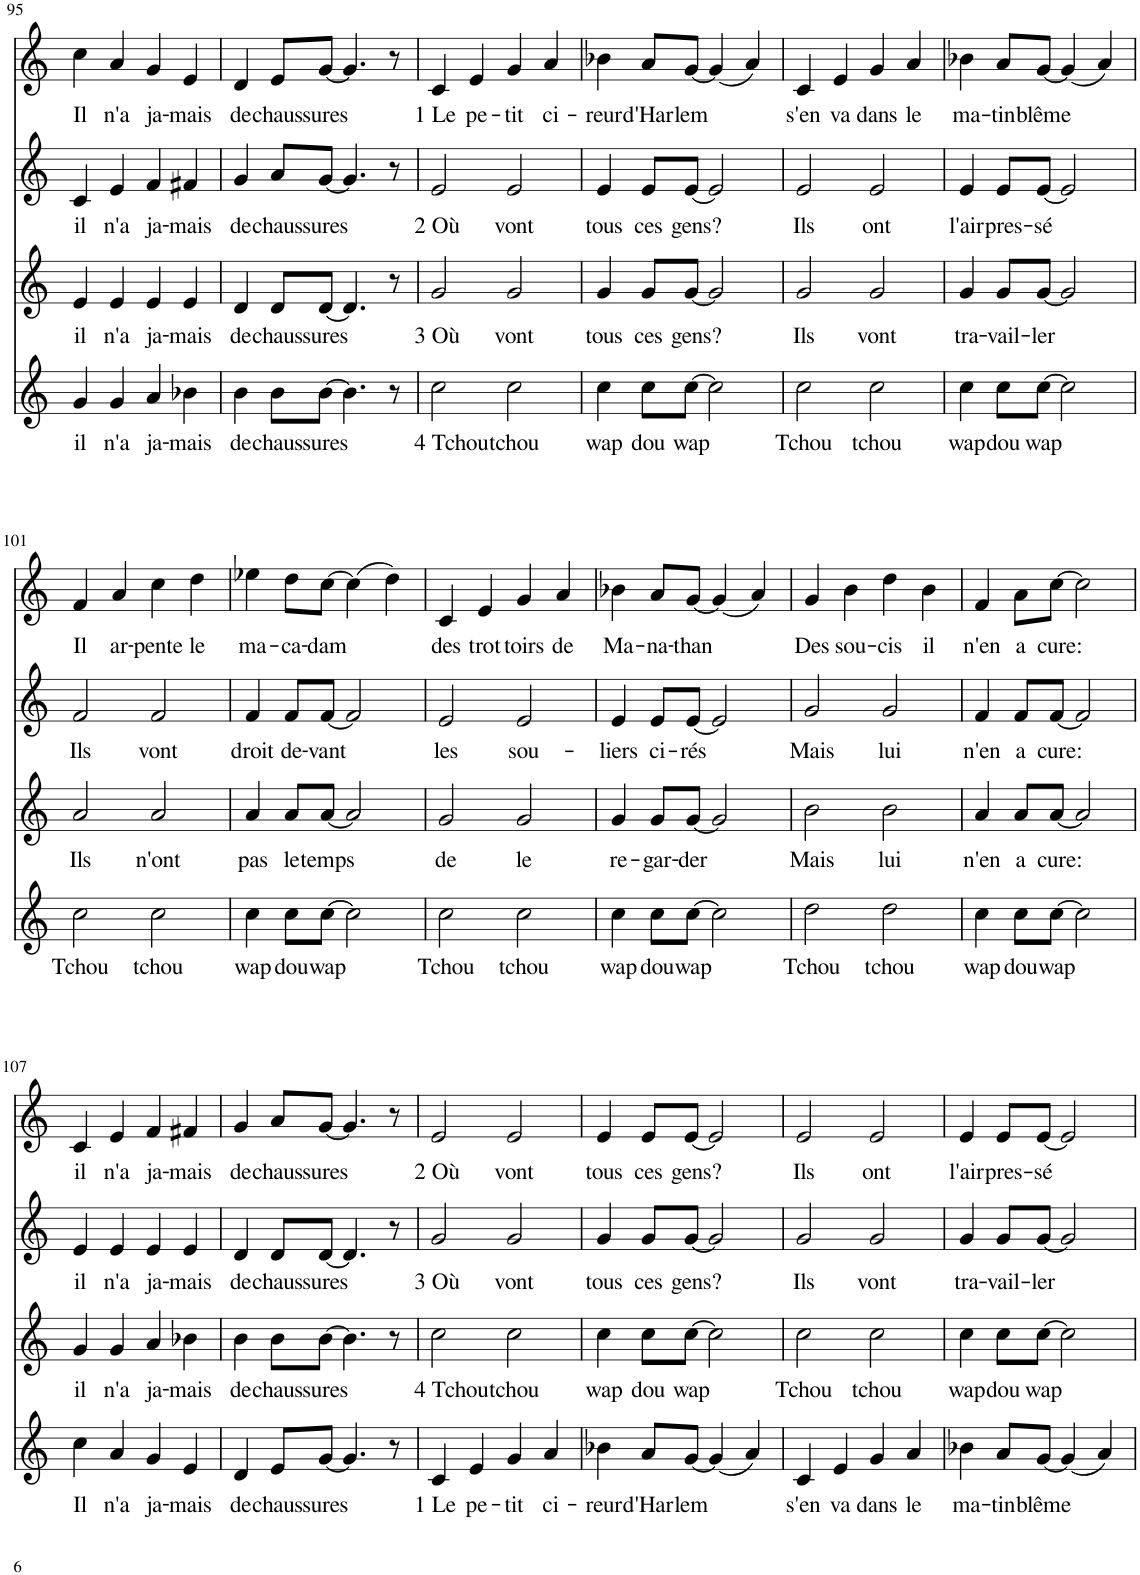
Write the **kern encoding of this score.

**kern	**text	**kern	**text	**kern	**text	**kern	**text
*part4	*part4	*part3	*part3	*part2	*part2	*part1	*part1
*staff4	*staff4	*staff3	*staff3	*staff2	*staff2	*staff1	*staff1
*I"2	*	*I"3	*	*I"4	*	*I"1	*
!!LO:PB:g=z
*clefG2	*	*clefG2	*	*clefG2	*	*clefG2	*
*	*	*Trd4c7	*	*	*	*	*
*k[]	*	*k[]	*	*k[]	*	*k[]	*
*M4/4	*	*M4/4	*	*M4/4	*	*M4/4	*
*met(c)	*	*met(c)	*	*met(c)	*	*met(c)	*
=95	=95	=95	=95	=95	=95	=95	=95
!	!LO:LY:b	!	!LO:LY:b	!	!LO:LY:b	!	!LO:LY:b
4g/	il	4e/	il	4c/	il	4cc\	Il
!	!LO:LY:b	!	!LO:LY:b	!	!LO:LY:b	!	!LO:LY:b
4g/	n'a	4e/	n'a	4e/	n'a	4a/	n'a
!	!LO:LY:b	!	!LO:LY:b	!	!LO:LY:b	!	!LO:LY:b
4a/	ja-	4e/	ja-	4f/	ja-	4g/	ja-
!	!LO:LY:b	!	!LO:LY:b	!	!LO:LY:b	!	!LO:LY:b
4b-X\	-mais	4e/	-mais	4f#X/	-mais	4e/	-mais
=96	=96	=96	=96	=96	=96	=96	=96
!	!LO:LY:b	!	!LO:LY:b	!	!LO:LY:b	!	!LO:LY:b
4b\	de	4d/	de	4g/	de	4d/	de
!	!LO:LY:b	!	!LO:LY:b	!	!LO:LY:b	!	!LO:LY:b
8b\L	chaus-	8d/L	chaus-	8a/L	chaus-	8e/L	chaus-
!	!LO:LY:b	!	!LO:LY:b	!	!LO:LY:b	!	!LO:LY:b
[8b\J	-sures	[8d/J	-sures	[8g/J	-sures	[8g/J	-sures
4.b\]	.	4.d/]	.	4.g/]	.	4.g/]	.
8r	.	8r	.	8r	.	8r	.
=97	=97	=97	=97	=97	=97	=97	=97
!	!LO:LY:b	!	!LO:LY:b	!	!LO:LY:b	!	!LO:LY:b
2cc\	4 Tchou	2g/	3 Où	2e/	2 Où	4c/	1 Le
!	!	!	!	!	!	!	!LO:LY:b
.	.	.	.	.	.	4e/	pe-
!	!LO:LY:b	!	!LO:LY:b	!	!LO:LY:b	!	!LO:LY:b
2cc\	tchou	2g/	vont	2e/	vont	4g/	-tit
!	!	!	!	!	!	!	!LO:LY:b
.	.	.	.	.	.	4a/	ci-
=98	=98	=98	=98	=98	=98	=98	=98
!	!LO:LY:b	!	!LO:LY:b	!	!LO:LY:b	!	!LO:LY:b
4cc\	wap	4g/	tous	4e/	tous	4b-X\	-reur
!	!LO:LY:b	!	!LO:LY:b	!	!LO:LY:b	!	!LO:LY:b
8cc\L	dou	8g/L	ces	8e/L	ces	8a/L	d'Har-
!	!LO:LY:b	!	!LO:LY:b	!	!LO:LY:b	!	!LO:LY:b
[8cc\J	wap	[8g/J	gens?	[8e/J	gens?	[8g/J	-lem
2cc\]	.	2g/]	.	2e/]	.	(4g/]	.
.	.	.	.	.	.	4a/)	.
=99	=99	=99	=99	=99	=99	=99	=99
!	!LO:LY:b	!	!LO:LY:b	!	!LO:LY:b	!	!LO:LY:b
2cc\	Tchou	2g/	Ils	2e/	Ils	4c/	s'en
!	!	!	!	!	!	!	!LO:LY:b
.	.	.	.	.	.	4e/	va
!	!LO:LY:b	!	!LO:LY:b	!	!LO:LY:b	!	!LO:LY:b
2cc\	tchou	2g/	vont	2e/	ont	4g/	dans
!	!	!	!	!	!	!	!LO:LY:b
.	.	.	.	.	.	4a/	le
=100	=100	=100	=100	=100	=100	=100	=100
!	!LO:LY:b	!	!LO:LY:b	!	!LO:LY:b	!	!LO:LY:b
4cc\	wap	4g/	tra-	4e/	l'air	4b-X\	ma-
!	!LO:LY:b	!	!LO:LY:b	!	!LO:LY:b	!	!LO:LY:b
8cc\L	dou	8g/L	-vail-	8e/L	pres-	8a/L	-tin
!	!LO:LY:b	!	!LO:LY:b	!	!LO:LY:b	!	!LO:LY:b
[8cc\J	wap	[8g/J	-ler	[8e/J	-sé	[8g/J	blême
2cc\]	.	2g/]	.	2e/]	.	(4g/]	.
.	.	.	.	.	.	4a/)	.
!!LO:LB:g=z
=101	=101	=101	=101	=101	=101	=101	=101
!	!LO:LY:b	!	!LO:LY:b	!	!LO:LY:b	!	!LO:LY:b
2cc\	Tchou	2a/	Ils	2f/	Ils	4f/	Il
!	!	!	!	!	!	!	!LO:LY:b
.	.	.	.	.	.	4a/	ar-
!	!LO:LY:b	!	!LO:LY:b	!	!LO:LY:b	!	!LO:LY:b
2cc\	tchou	2a/	n'ont	2f/	vont	4cc\	-pente
!	!	!	!	!	!	!	!LO:LY:b
.	.	.	.	.	.	4dd\	le
=102	=102	=102	=102	=102	=102	=102	=102
!	!LO:LY:b	!	!LO:LY:b	!	!LO:LY:b	!	!LO:LY:b
4cc\	wap	4a/	pas	4f/	droit	4ee-X\	ma-
!	!LO:LY:b	!	!LO:LY:b	!	!LO:LY:b	!	!LO:LY:b
8cc\L	dou	8a/L	le	8f/L	de-	8dd\L	-ca-
!	!LO:LY:b	!	!LO:LY:b	!	!LO:LY:b	!	!LO:LY:b
[8cc\J	wap	[8a/J	temps	[8f/J	-vant	[8cc\J	-dam
2cc\]	.	2a/]	.	2f/]	.	(4cc\]	.
.	.	.	.	.	.	4dd\)	.
=103	=103	=103	=103	=103	=103	=103	=103
!	!LO:LY:b	!	!LO:LY:b	!	!LO:LY:b	!	!LO:LY:b
2cc\	Tchou	2g/	de	2e/	les	4c/	des
!	!	!	!	!	!	!	!LO:LY:b
.	.	.	.	.	.	4e/	trot-
!	!LO:LY:b	!	!LO:LY:b	!	!LO:LY:b	!	!LO:LY:b
2cc\	tchou	2g/	le	2e/	sou-	4g/	-toirs
!	!	!	!	!	!	!	!LO:LY:b
.	.	.	.	.	.	4a/	de
=104	=104	=104	=104	=104	=104	=104	=104
!	!LO:LY:b	!	!LO:LY:b	!	!LO:LY:b	!	!LO:LY:b
4cc\	wap	4g/	re-	4e/	-liers	4b-X\	Ma-
!	!LO:LY:b	!	!LO:LY:b	!	!LO:LY:b	!	!LO:LY:b
8cc\L	dou	8g/L	-gar-	8e/L	ci-	8a/L	-na-
!	!LO:LY:b	!	!LO:LY:b	!	!LO:LY:b	!	!LO:LY:b
[8cc\J	wap	[8g/J	-der	[8e/J	-rés	[8g/J	-than
2cc\]	.	2g/]	.	2e/]	.	(4g/]	.
.	.	.	.	.	.	4a/)	.
=105	=105	=105	=105	=105	=105	=105	=105
!	!LO:LY:b	!	!LO:LY:b	!	!LO:LY:b	!	!LO:LY:b
2dd\	Tchou	2b\	Mais	2g/	Mais	4g/	Des
!	!	!	!	!	!	!	!LO:LY:b
.	.	.	.	.	.	4b\	sou-
!	!LO:LY:b	!	!LO:LY:b	!	!LO:LY:b	!	!LO:LY:b
2dd\	tchou	2b\	lui	2g/	lui	4dd\	-cis
!	!	!	!	!	!	!	!LO:LY:b
.	.	.	.	.	.	4b\	il
=106	=106	=106	=106	=106	=106	=106	=106
!	!LO:LY:b	!	!LO:LY:b	!	!LO:LY:b	!	!LO:LY:b
4cc\	wap	4a/	n'en	4f/	n'en	4f/	n'en
!	!LO:LY:b	!	!LO:LY:b	!	!LO:LY:b	!	!LO:LY:b
8cc\L	dou	8a/L	a	8f/L	a	8a\L	a
!	!LO:LY:b	!	!LO:LY:b	!	!LO:LY:b	!	!LO:LY:b
[8cc\J	wap	[8a/J	cure:	[8f/J	cure:	[8cc\J	cure:
2cc\]	.	2a/]	.	2f/]	.	2cc\]	.
!!LO:LB:g=z
=107	=107	=107	=107	=107	=107	=107	=107
!	!LO:LY:b	!	!LO:LY:b	!	!LO:LY:b	!	!LO:LY:b
4cc\	Il	4g/	il	4e/	il	4c/	il
!	!LO:LY:b	!	!LO:LY:b	!	!LO:LY:b	!	!LO:LY:b
4a/	n'a	4g/	n'a	4e/	n'a	4e/	n'a
!	!LO:LY:b	!	!LO:LY:b	!	!LO:LY:b	!	!LO:LY:b
4g/	ja-	4a/	ja-	4e/	ja-	4f/	ja-
!	!LO:LY:b	!	!LO:LY:b	!	!LO:LY:b	!	!LO:LY:b
4e/	-mais	4b-X\	-mais	4e/	-mais	4f#X/	-mais
=108	=108	=108	=108	=108	=108	=108	=108
!	!LO:LY:b	!	!LO:LY:b	!	!LO:LY:b	!	!LO:LY:b
4d/	de	4b\	de	4d/	de	4g/	de
!	!LO:LY:b	!	!LO:LY:b	!	!LO:LY:b	!	!LO:LY:b
8e/L	chaus-	8b\L	chaus-	8d/L	chaus-	8a/L	chaus-
!	!LO:LY:b	!	!LO:LY:b	!	!LO:LY:b	!	!LO:LY:b
[8g/J	-sures	[8b\J	-sures	[8d/J	-sures	[8g/J	-sures
4.g/]	.	4.b\]	.	4.d/]	.	4.g/]	.
8r	.	8r	.	8r	.	8r	.
=109	=109	=109	=109	=109	=109	=109	=109
!	!LO:LY:b	!	!LO:LY:b	!	!LO:LY:b	!	!LO:LY:b
4c/	1 Le	2cc\	4 Tchou	2g/	3 Où	2e/	2 Où
!	!LO:LY:b	!	!	!	!	!	!
4e/	pe-	.	.	.	.	.	.
!	!LO:LY:b	!	!LO:LY:b	!	!LO:LY:b	!	!LO:LY:b
4g/	-tit	2cc\	tchou	2g/	vont	2e/	vont
!	!LO:LY:b	!	!	!	!	!	!
4a/	ci-	.	.	.	.	.	.
=110	=110	=110	=110	=110	=110	=110	=110
!	!LO:LY:b	!	!LO:LY:b	!	!LO:LY:b	!	!LO:LY:b
4b-X\	-reur	4cc\	wap	4g/	tous	4e/	tous
!	!LO:LY:b	!	!LO:LY:b	!	!LO:LY:b	!	!LO:LY:b
8a/L	d'Har-	8cc\L	dou	8g/L	ces	8e/L	ces
!	!LO:LY:b	!	!LO:LY:b	!	!LO:LY:b	!	!LO:LY:b
[8g/J	-lem	[8cc\J	wap	[8g/J	gens?	[8e/J	gens?
(4g/]	.	2cc\]	.	2g/]	.	2e/]	.
4a/)	.	.	.	.	.	.	.
=111	=111	=111	=111	=111	=111	=111	=111
!	!LO:LY:b	!	!LO:LY:b	!	!LO:LY:b	!	!LO:LY:b
4c/	s'en	2cc\	Tchou	2g/	Ils	2e/	Ils
!	!LO:LY:b	!	!	!	!	!	!
4e/	va	.	.	.	.	.	.
!	!LO:LY:b	!	!LO:LY:b	!	!LO:LY:b	!	!LO:LY:b
4g/	dans	2cc\	tchou	2g/	vont	2e/	ont
!	!LO:LY:b	!	!	!	!	!	!
4a/	le	.	.	.	.	.	.
=112	=112	=112	=112	=112	=112	=112	=112
!	!LO:LY:b	!	!LO:LY:b	!	!LO:LY:b	!	!LO:LY:b
4b-X\	ma-	4cc\	wap	4g/	tra-	4e/	l'air
!	!LO:LY:b	!	!LO:LY:b	!	!LO:LY:b	!	!LO:LY:b
8a/L	-tin	8cc\L	dou	8g/L	-vail-	8e/L	pres-
!	!LO:LY:b	!	!LO:LY:b	!	!LO:LY:b	!	!LO:LY:b
[8g/J	blême	[8cc\J	wap	[8g/J	-ler	[8e/J	-sé
(4g/]	.	2cc\]	.	2g/]	.	2e/]	.
4a/)	.	.	.	.	.	.	.
=	=	=	=	=	=	=	=
*-	*-	*-	*-	*-	*-	*-	*-
